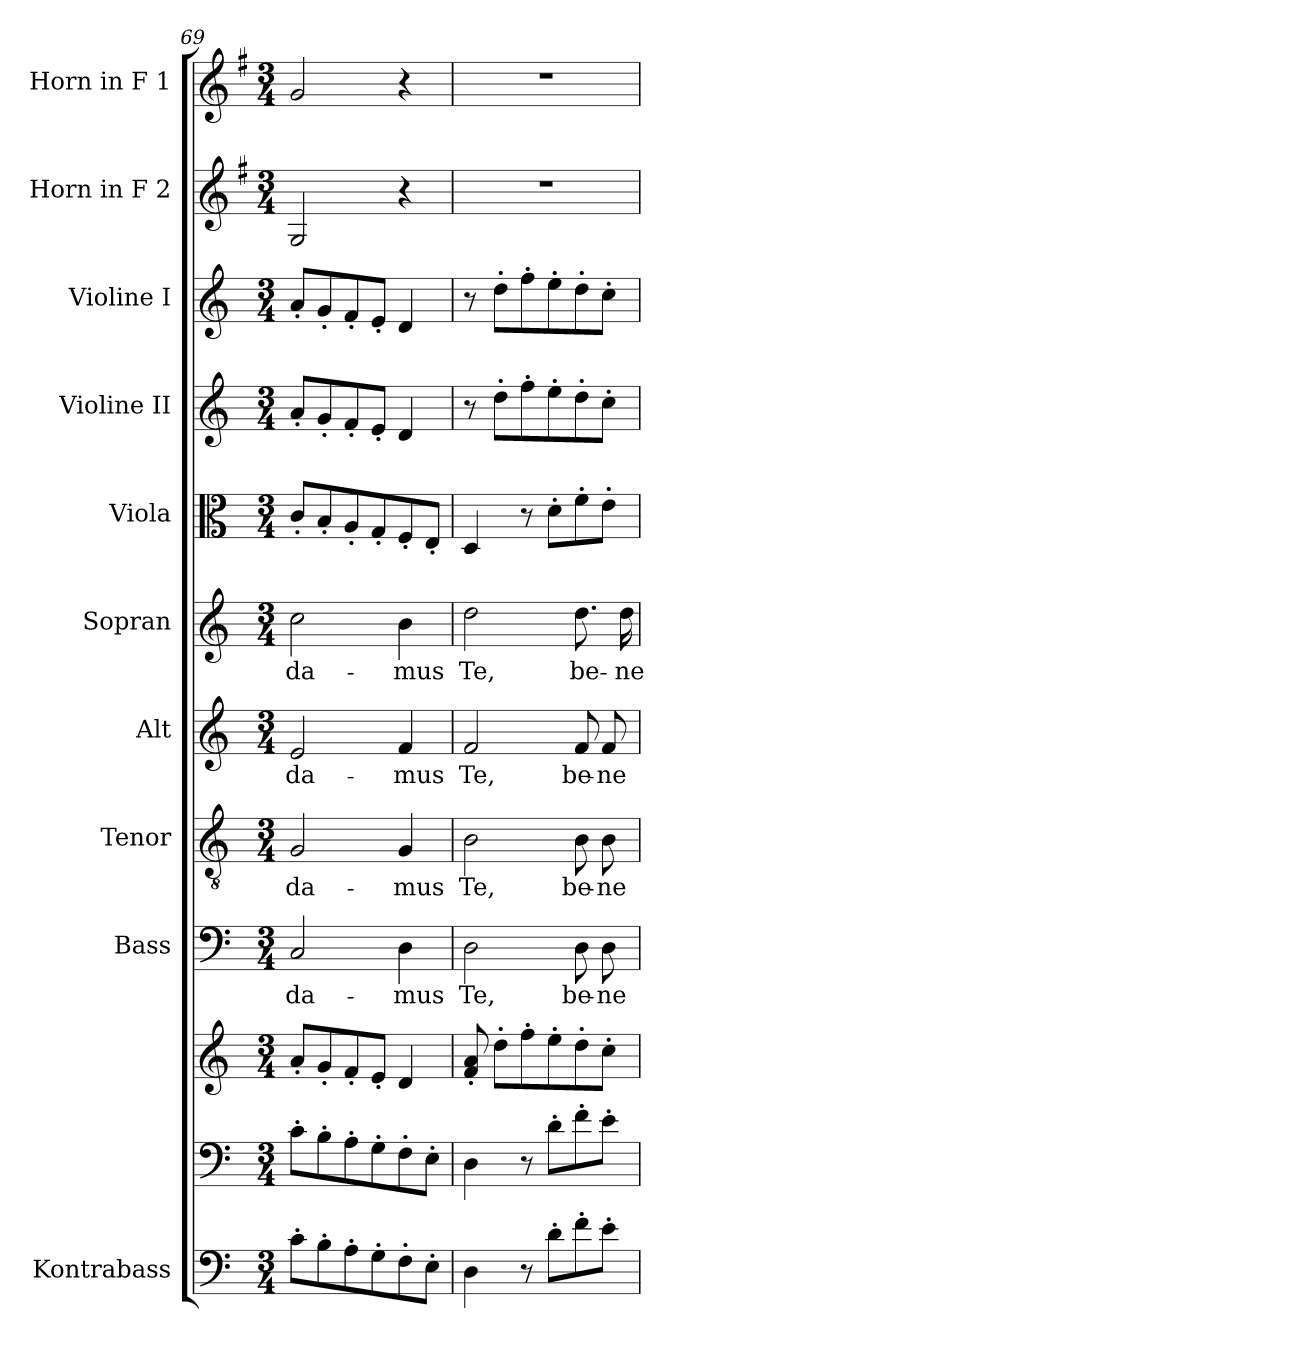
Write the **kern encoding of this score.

**kern	**kern	**kern	**kern	**text	**kern	**text	**kern	**text	**kern	**text	**kern	**kern	**kern	**kern	**kern
*part11	*part10	*part10	*part9	*part9	*part8	*part8	*part7	*part7	*part6	*part6	*part5	*part4	*part3	*part2	*part1
*staff12	*staff11	*staff10	*staff9	*staff9	*staff8	*staff8	*staff7	*staff7	*staff6	*staff6	*staff5	*staff4	*staff3	*staff2	*staff1
*I"Kontrabass	*	*	*I"Bass	*	*I"Tenor	*	*I"Alt	*	*I"Sopran	*	*I"Viola	*I"Violine II	*I"Violine I	*I"Horn in F 2	*I"Horn in F 1
*I'Kb.	*	*	*I'B	*	*I'T	*	*I'A	*	*I'S	*	*I'Vla.	*I'Vl. II	*I'Vl. I	*I'Hrn. 2	*I'Hrn. 1
*clefF4	*clefF4	*clefG2	*clefF4	*	*clefGv2	*	*clefG2	*	*clefG2	*	*clefC3	*clefG2	*clefG2	*clefG2	*clefG2
*ITrd7c12	*	*	*	*	*	*	*	*	*	*	*	*	*	*ITrd4c7	*ITrd4c7
*k[]	*k[]	*k[]	*k[]	*	*k[]	*	*k[]	*	*k[]	*	*k[]	*k[]	*k[]	*k[]	*k[]
*C:	*C:	*C:	*C:	*	*C:	*	*C:	*	*C:	*	*C:	*C:	*C:	*C:	*C:
*M3/4	*M3/4	*M3/4	*M3/4	*	*M3/4	*	*M3/4	*	*M3/4	*	*M3/4	*M3/4	*M3/4	*M3/4	*M3/4
=69	=69	=69	=69	=69	=69	=69	=69	=69	=69	=69	=69	=69	=69	=69	=69
!	!	!	!	!LO:LY:b	!	!LO:LY:b	!	!LO:LY:b	!	!LO:LY:b	!	!	!	!	!
8C'>\L	8c'>\L	8a'</L	2C/	-da-	2G/	-da-	2e/	-da-	2cc\	-da-	8c'</L	8a'</L	8a'</L	2C/	2c/
8BB'>\	8B'>\	8g'</	.	.	.	.	.	.	.	.	8B'</	8g'</	8g'</	.	.
8AA'>\	8A'>\	8f'</	.	.	.	.	.	.	.	.	8A'</	8f'</	8f'</	.	.
8GG'>\	8G'>\	8e'</J	.	.	.	.	.	.	.	.	8G'</	8e'</J	8e'</J	.	.
!	!	!	!	!LO:LY:b	!	!LO:LY:b	!	!LO:LY:b	!	!LO:LY:b	!	!	!	!	!
8FF'>\	8F'>\	4d/	4D\	-mus	4G/	-mus	4f/	-mus	4b\	-mus	8F'</	4d/	4d/	4r	4r
8EE'>\J	8E'>\J	.	.	.	.	.	.	.	.	.	8E'</J	.	.	.	.
=70	=70	=70	=70	=70	=70	=70	=70	=70	=70	=70	=70	=70	=70	=70	=70
!	!	!	!	!LO:LY:b	!	!LO:LY:b	!	!LO:LY:b	!	!LO:LY:b	!	!	!	!	!
4DD\	4D\	8f/'< 8a/'<	2D\	Te,	2B\	Te,	2f/	Te,	2dd\	Te,	4D/	8r	8r	2.r	2.r
.	.	8dd'>\L	.	.	.	.	.	.	.	.	.	8dd'>\L	8dd'>\L	.	.
8r	8r	8ff'>\	.	.	.	.	.	.	.	.	8r	8ff'>\	8ff'>\	.	.
8D'>\L	8d'>\L	8ee'>\	.	.	.	.	.	.	.	.	8d'>\L	8ee'>\	8ee'>\	.	.
!	!	!	!	!LO:LY:b	!	!LO:LY:b	!	!LO:LY:b	!	!LO:LY:b	!	!	!	!	!
8F'>\	8f'>\	8dd'>\	8D\	be-	8B\	be-	8f/	be-	8.dd\	be-	8f'>\	8dd'>\	8dd'>\	.	.
!	!	!	!	!LO:LY:b	!	!LO:LY:b	!	!LO:LY:b	!	!	!	!	!	!	!
8E'>\J	8e'>\J	8cc'>\J	8D\	-ne-	8B\	-ne-	8f/	-ne-	.	.	8e'>\J	8cc'>\J	8cc'>\J	.	.
!	!	!	!	!	!	!	!	!	!	!LO:LY:b	!	!	!	!	!
.	.	.	.	.	.	.	.	.	16dd\	-ne-	.	.	.	.	.
=	=	=	=	=	=	=	=	=	=	=	=	=	=	=	=
*-	*-	*-	*-	*-	*-	*-	*-	*-	*-	*-	*-	*-	*-	*-	*-
